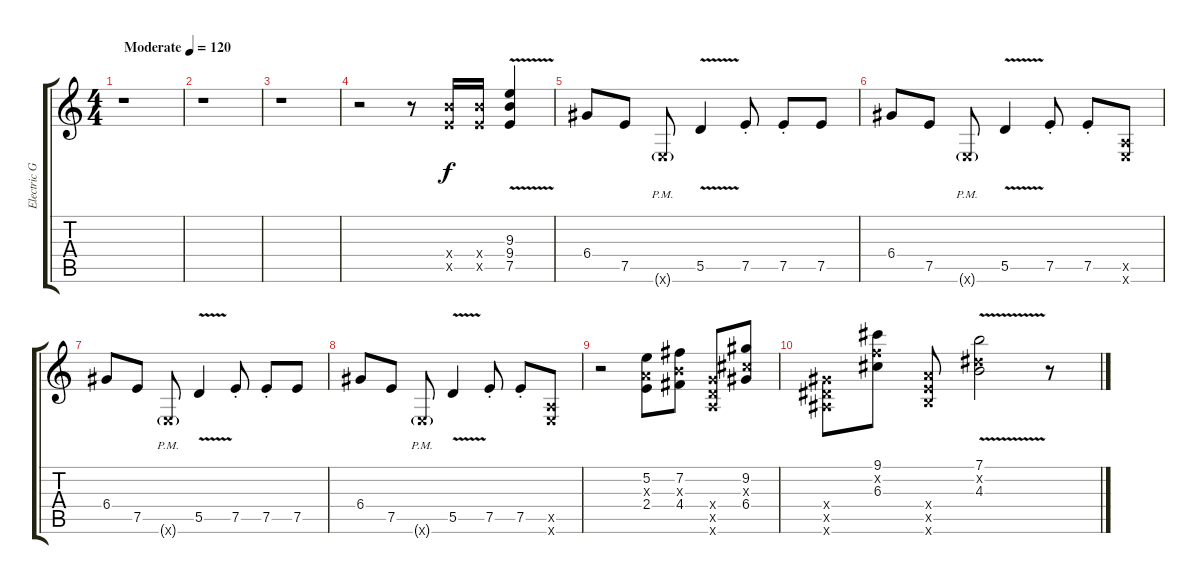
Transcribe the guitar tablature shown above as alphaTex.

\track ("Electric Guitar" "Electric G") {instrument distortionguitar}
\staff {score tabs}
\tuning (E4 B3 G3 D3 A2 E2) {hide}
\ts (4 4)
\tempo (120 "Moderate")
\clef g2
\ks c
r.1{dy f instrument distortionguitar} |
r.1 |
r.1 |
r.2 r.8 (9.4{x} 7.5{x}).16 (9.4{x} 7.5{x}).16 (9.3{v} 9.4{v} 7.5{v}).4 |
6.4.8 7.5.8 0.6{g pm x}.8 5.5{v}.4 7.5{st}.8 7.5{st}.8 7.5.8 |
6.4.8 7.5.8 0.6{g pm x}.8 5.5{v}.4 7.5{st}.8 7.5{st}.8 (0.5{x} 0.6{x}).8 |
6.4.8 7.5.8 0.6{g pm x}.8 5.5{v}.4 7.5{st}.8 7.5{st}.8 7.5.8 |
6.4.8 7.5.8 0.6{g pm x}.8 5.5{v}.4 7.5{st}.8 7.5{st}.8 (0.5{x} 0.6{x}).8 |
r.2 (5.2 2.3{x} 2.4).8 (7.2 4.3{x} 4.4).8 (5.4{x} 5.5{x} 5.6{x}).8 (9.2 6.3{x} 6.4).8 |
(6.4{x} 6.5{x} 6.6{x}).8 (9.1 6.2{x} 6.3).8 (7.4{x} 7.5{x} 7.6{x}).8 (7.1{v} 4.2{x} 4.3{v}).2 r.8
